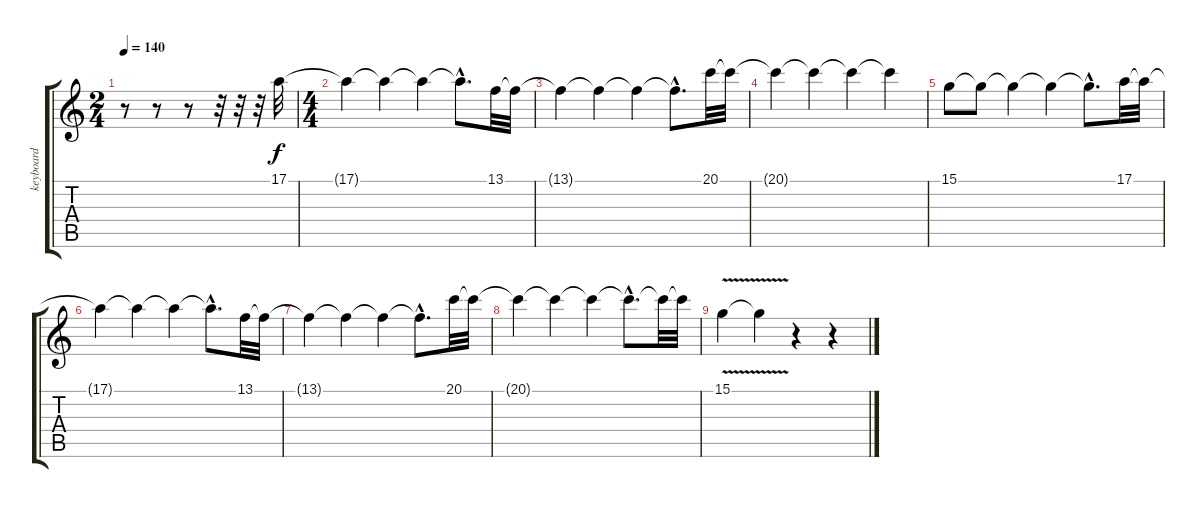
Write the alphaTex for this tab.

\track ("keyboard" "keyboard") {instrument synthstrings2}
\staff {score tabs}
\tuning (E4 B3 G3 D3 A2 E2) {hide}
\ts (2 4)
\tempo 140
\clef g2
\ks c
r.8{dy f instrument synthstrings2} r.8 r.8 r.32 r.32 r.32 17.1.32 |
\ts (4 4)
17.1{t}.4 17.1{t}.4 17.1{t}.4 17.1{hac t}.8{d} 13.1.32 13.1{t}.32 |
13.1{t}.4 13.1{t}.4 13.1{t}.4 13.1{hac t}.8{d} 20.1.32 20.1{t}.32 |
20.1{t}.4 20.1{t}.4 20.1{t}.4 20.1{t}.4 |
15.1.8 15.1{t}.8 15.1{t}.4 15.1{t}.4 15.1{hac t}.8{d} 17.1.32 17.1{t}.32 |
17.1{t}.4 17.1{t}.4 17.1{t}.4 17.1{hac t}.8{d} 13.1.32 13.1{t}.32 |
13.1{t}.4 13.1{t}.4 13.1{t}.4 13.1{hac t}.8{d} 20.1.32 20.1{t}.32 |
20.1{t}.4 20.1{t}.4 20.1{t}.4 20.1{hac t}.8{d} 20.1{t}.32 20.1{t}.32 |
15.1{v}.4 15.1{t}.4 r.4 r.4
